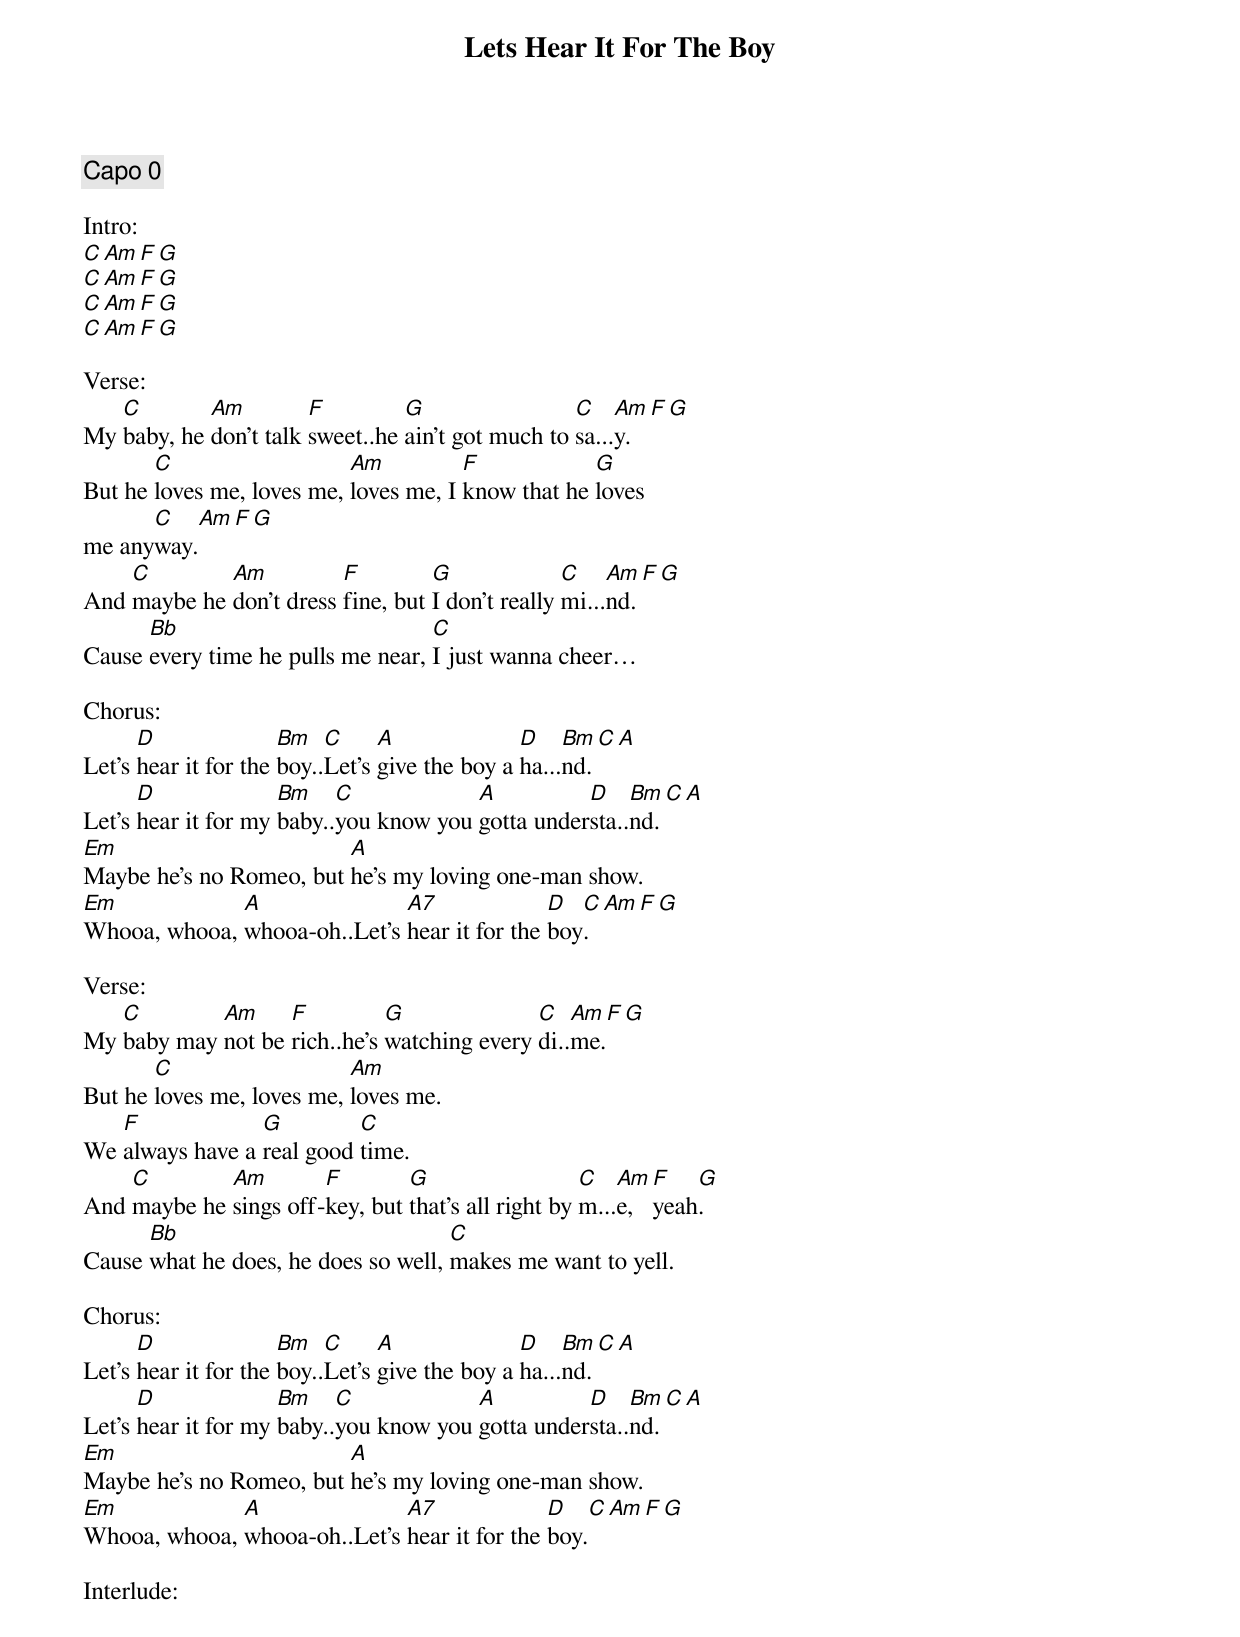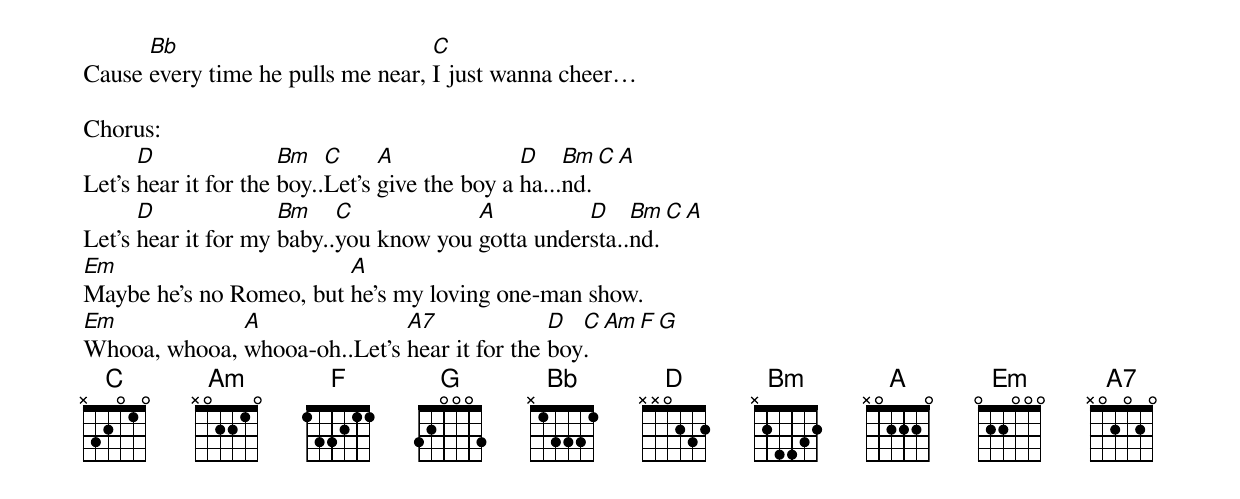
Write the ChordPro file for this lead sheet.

{title:Lets Hear It For The Boy}
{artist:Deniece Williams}
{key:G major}
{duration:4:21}
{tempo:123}
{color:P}

{comment: Capo 0}

Intro:
[C][Am][F][G]
[C][Am][F][G]
[C][Am][F][G]
[C][Am][F][G]

Verse:
My [C]baby, he [Am]don't talk [F]sweet..he [G]ain't got much to [C]sa...[Am]y.[F][G]
But he [C]loves me, loves me, [Am]loves me, I [F]know that he [G]loves
me any[C]way.[Am][F][G]
And [C]maybe he [Am]don't dress [F]fine, but [G]I don't really [C]mi...[Am]nd.[F][G]
Cause [Bb]every time he pulls me near, [C]I just wanna cheer…

Chorus:
Let's [D]hear it for the [Bm]boy..[C]Let's [A]give the boy a [D]ha...[Bm]nd.[C][A]
Let's [D]hear it for my [Bm]baby..[C]you know you [A]gotta under[D]sta..[Bm]nd.[C][A]
[Em]Maybe he's no Romeo, but [A]he's my loving one-man show.
[Em]Whooa, whooa, [A]whooa-oh..Let's [A7]hear it for the [D]boy[C].[Am][F][G]

Verse:
My [C]baby may [Am]not be [F]rich..he's [G]watching every [C]di..[Am]me.[F][G]
But he [C]loves me, loves me, [Am]loves me.
We [F]always have a [G]real good [C]time.
And [C]maybe he [Am]sings off-[F]key, but [G]that's all right by [C]m...[Am]e, [F]yeah[G].
Cause [Bb]what he does, he does so well, [C]makes me want to yell.

Chorus:
Let's [D]hear it for the [Bm]boy..[C]Let's [A]give the boy a [D]ha...[Bm]nd.[C][A]
Let's [D]hear it for my [Bm]baby..[C]you know you [A]gotta under[D]sta..[Bm]nd.[C][A]
[Em]Maybe he's no Romeo, but [A]he's my loving one-man show.
[Em]Whooa, whooa, [A]whooa-oh..Let's [A7]hear it for the [D]boy.[C][Am][F][G]

Interlude:
Cause [Bb]every time he pulls me near, [C]I just wanna cheer…

Chorus:
Let's [D]hear it for the [Bm]boy..[C]Let's [A]give the boy a [D]ha...[Bm]nd.[C][A]
Let's [D]hear it for my [Bm]baby..[C]you know you [A]gotta under[D]sta..[Bm]nd.[C][A]
[Em]Maybe he's no Romeo, but [A]he's my loving one-man show.
[Em]Whooa, whooa, [A]whooa-oh..Let's [A7]hear it for the [D]boy[C].[Am][F][G]
